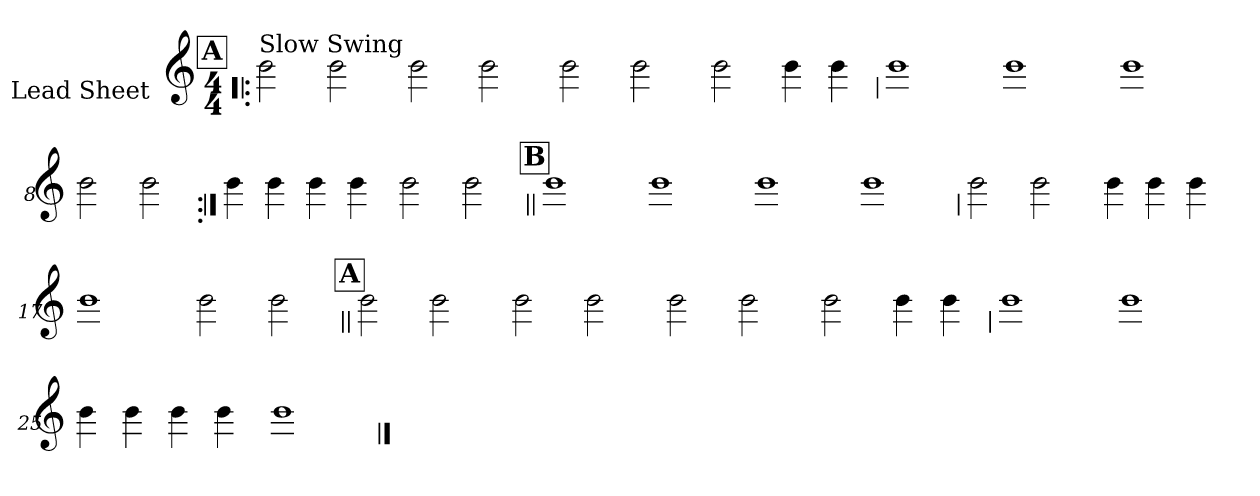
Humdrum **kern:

**kern
*part1
*staff1
*I"Lead Sheet
*stria0
*clefG2
*k[]
*C:
*M4/4
!!LO:REH:place=s1:a:t=A
=1!|:
!LO:TX:a:t=Slow Swing
2b
2b
=2-
2b
2b
=3-
2b
2b
=4-
2b
4b
4b
!!LO:LB:g=z
=5
1b
=6-
1b
=7-
1b
=8-
2b
2b
!!LO:LB:g=z
=9:|!
4b
4b
4b
4b
=10-
2b
2b
!!LO:LB:g=z
!!LO:REH:place=s1:a:t=B
=11||
1b
=12-
1b
=13-
1b
=14-
1b
!!LO:LB:g=z
=15
2b
2b
=16-
4b
4b
4b
=17-
1b
=18-
2b
2b
!!LO:LB:g=z
!!LO:REH:place=s1:a:t=A
=19||
2b
2b
=20-
2b
2b
=21-
2b
2b
=22-
2b
4b
4b
!!LO:LB:g=z
=23
1b
=24-
1b
=25-
4b
4b
4b
4b
=26-
1b
==
*-
